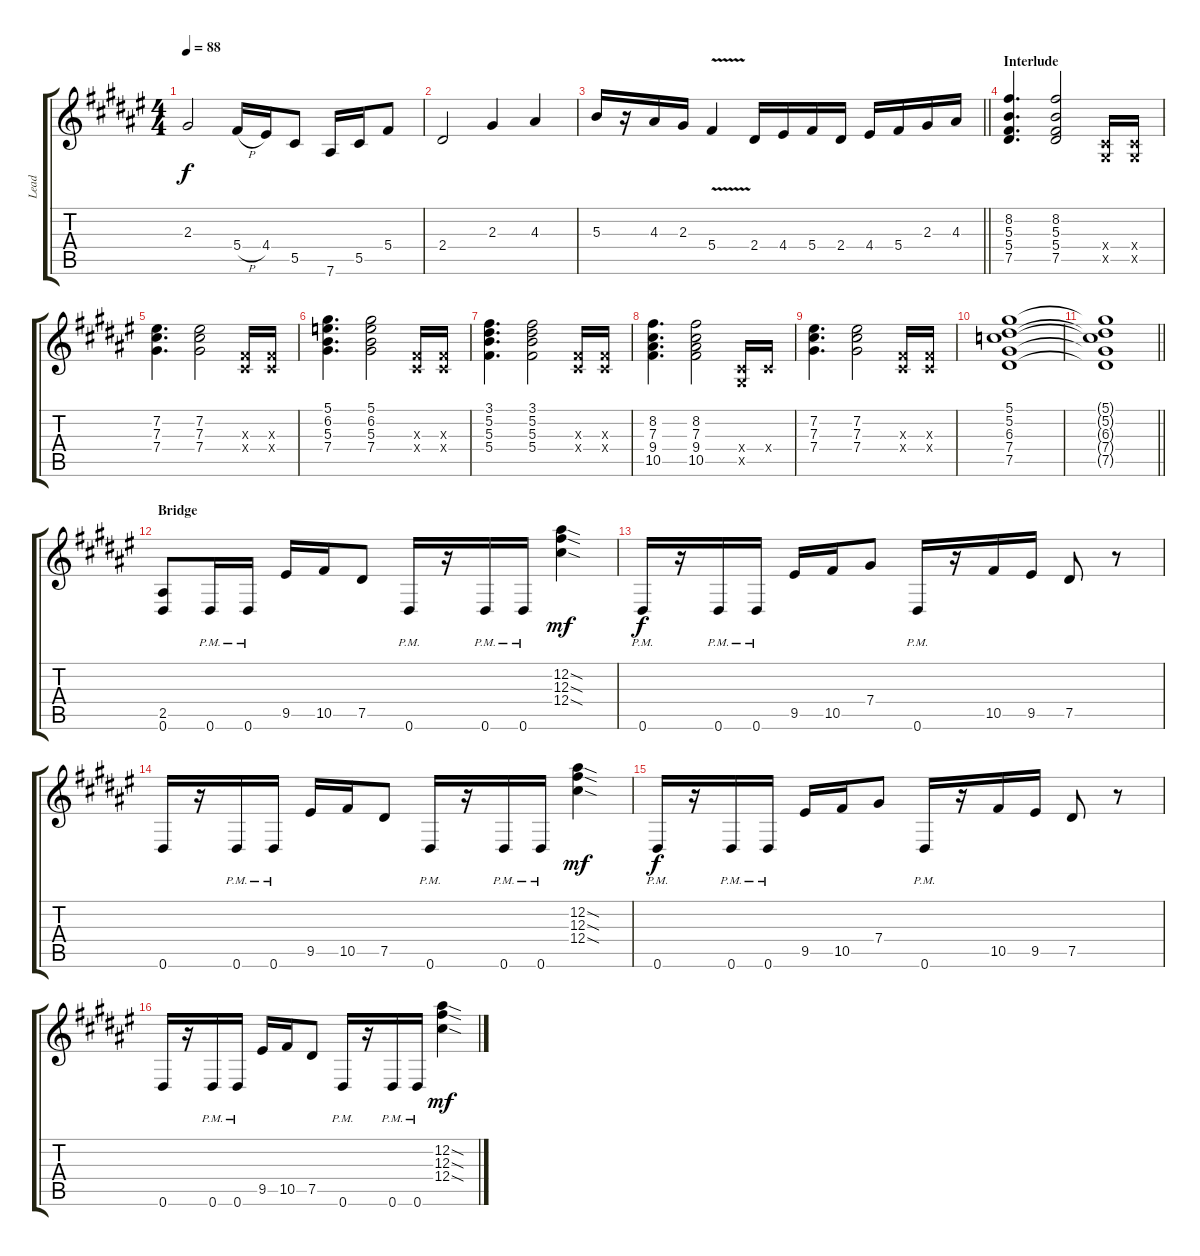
\track ("Lead" "Lead") {instrument overdrivenguitar}
\staff {score tabs}
\tuning (Eb4 Bb3 Gb3 Db3 Ab2 Eb2) {hide}
\ts (4 4)
\tempo 88
\clef g2
\ks f#
2.3.2{dy f} 5.4{h}.16 4.4.16 5.5.8 7.6.16 5.5.16 5.4.8 |
2.4.2 2.3.4 4.3.4 |
\barLineRight lightlight
5.3.16 r.16 4.3.16 2.3.16 5.4{v}.4 2.4.16 4.4.16 5.4.16 2.4.16 4.4.16 5.4.16 2.3.16 4.3.16 |
\section ("" "Interlude")
(8.2 5.3 5.4 7.5).4{d volume 11} (8.2 5.3 5.4 7.5).2 (0.4{x} 0.5{x}).16 (0.4{x} 0.5{x}).16 |
(7.2 7.3 7.4).4{d} (7.2 7.3 7.4).2 (0.3{x} 0.4{x}).16 (0.3{x} 0.4{x}).16 |
(5.1 6.2 5.3 7.4).4{d} (5.1 6.2 5.3 7.4).2 (0.3{x} 0.4{x}).16 (0.3{x} 0.4{x}).16 |
(3.1 5.2 5.3 5.4).4{d} (3.1 5.2 5.3 5.4).2 (0.3{x} 0.4{x}).16 (0.3{x} 0.4{x}).16 |
(8.2 7.3 9.4 10.5).4{d} (8.2 7.3 9.4 10.5).2 (0.4{x} 0.5{x}).16 0.4{x}.16 |
(7.2 7.3 7.4).4{d} (7.2 7.3 7.4).2 (0.3{x} 0.4{x}).16 (0.3{x} 0.4{x}).16 |
(5.1 5.2 6.3 7.4 7.5).1 |
\barLineRight lightlight
(5.1{t} 5.2{t} 6.3{t} 7.4{t} 7.5{t}).1 |
\section ("" "Bridge")
(2.5 0.6).8{volume 11} 0.6{pm}.16 0.6{pm}.16 9.5.16 10.5.16 7.5.8 0.6{pm}.16 r.16 0.6{pm}.16 0.6{pm}.16 (12.2{sod} 12.3{sod} 12.4{sod}).4{dy mf} |
0.6{pm}.16{dy f} r.16 0.6{pm}.16 0.6{pm}.16 9.5.16 10.5.16 7.4.8 0.6{pm}.16 r.16 10.5.16 9.5.16 7.5.8 r.8 |
0.6.16 r.16 0.6{pm}.16 0.6{pm}.16 9.5.16 10.5.16 7.5.8 0.6{pm}.16 r.16 0.6{pm}.16 0.6{pm}.16 (12.2{sod} 12.3{sod} 12.4{sod}).4{dy mf} |
0.6{pm}.16{dy f} r.16 0.6{pm}.16 0.6{pm}.16 9.5.16 10.5.16 7.4.8 0.6{pm}.16 r.16 10.5.16 9.5.16 7.5.8 r.8 |
0.6.16 r.16 0.6{pm}.16 0.6{pm}.16 9.5.16 10.5.16 7.5.8 0.6{pm}.16 r.16 0.6{pm}.16 0.6{pm}.16 (12.2{sod} 12.3{sod} 12.4{sod}).4{dy mf}
